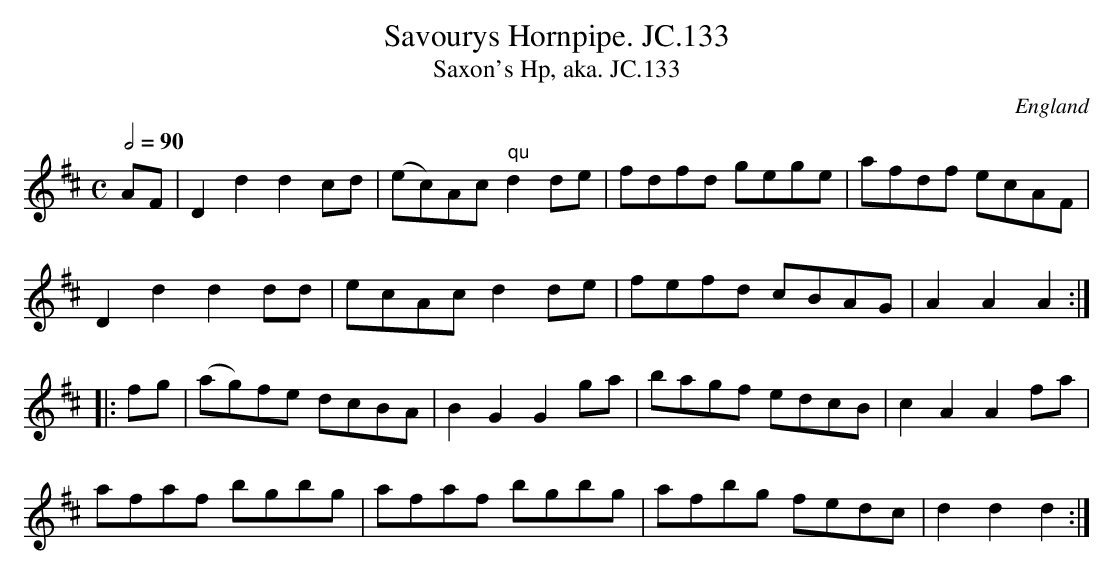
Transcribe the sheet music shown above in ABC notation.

X:1
T:Savourys Hornpipe. JC.133
T:Saxon's Hp, aka. JC.133
L:1/8
M:C
O:England
Q:2/4=90
K:D
AF|\
D2d2 d2cd|(ec)Ac" qu"d2de|fdfd gege|afdf ecAF|!
D2d2 d2dd|ecAc d2de|fefd cBAG|A2A2 A2:|!
|:fg|(ag)fe dcBA|B2G2 G2ga|bagf edcB|c2A2 A2fa|!
afaf bgbg|afaf bgbg|afbg fedc|d2d2 d2:|
